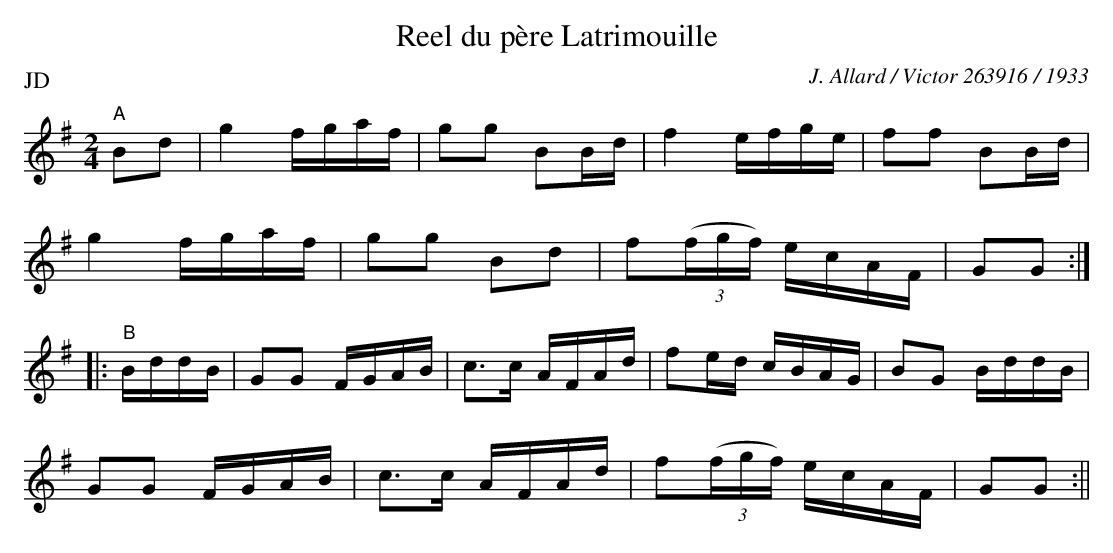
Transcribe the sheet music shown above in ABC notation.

X:1
T:Reel du père Latrimouille
M:2/4
L:1/16
C:J. Allard / Victor 263916 / 1933
P:JD
K:G
"A"B2d2|g4 fgaf|g2g2 B2Bd|f4 efge|f2f2 B2Bd|!
g4 fgaf|g2g2 B2d2|f2((3fgf) ecAF|G2G2:|!
|:"B"BddB|G2G2 FGAB|c3c AFAd|f2ed cBAG|B2G2 BddB|!
G2G2 FGAB|c3c AFAd|f2((3fgf) ecAF| G2G2:||
